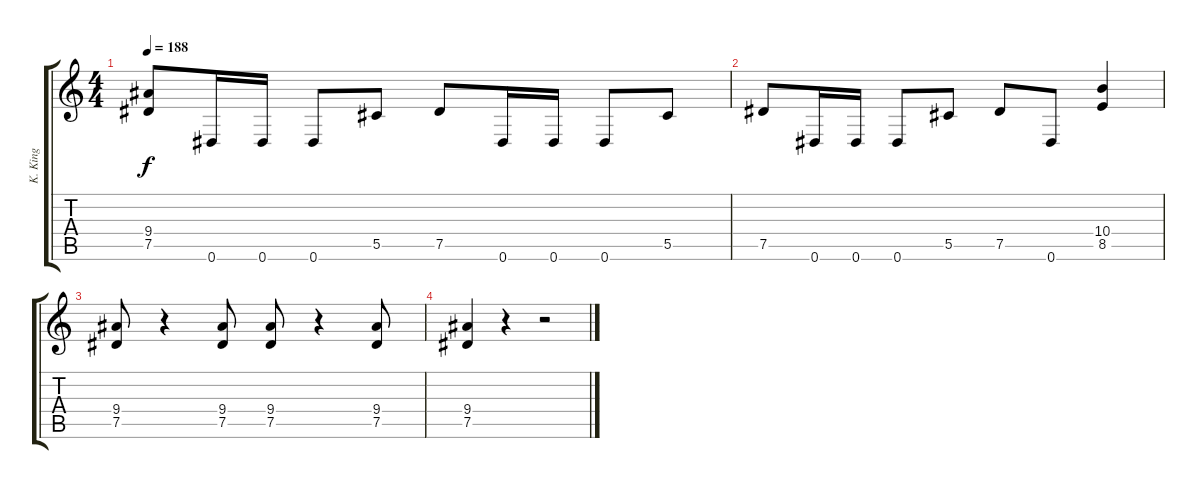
\track ("K. King" "K. King") {instrument distortionguitar}
\staff {score tabs}
\tuning (Eb4 Bb3 Gb3 Db3 Ab2 Eb2) {hide}
\ts (4 4)
\tempo 188
\clef g2
\ks c
(9.4 7.5).8{dy f} 0.6.16 0.6.16 0.6.8 5.5.8 7.5.8 0.6.16 0.6.16 0.6.8 5.5.8 |
7.5.8 0.6.16 0.6.16 0.6.8 5.5.8 7.5.8 0.6.8 (10.4 8.5).4 |
(9.4 7.5).8 r.4 (9.4 7.5).8 (9.4 7.5).8 r.4 (9.4 7.5).8 |
(9.4 7.5).4 r.4 r.2
